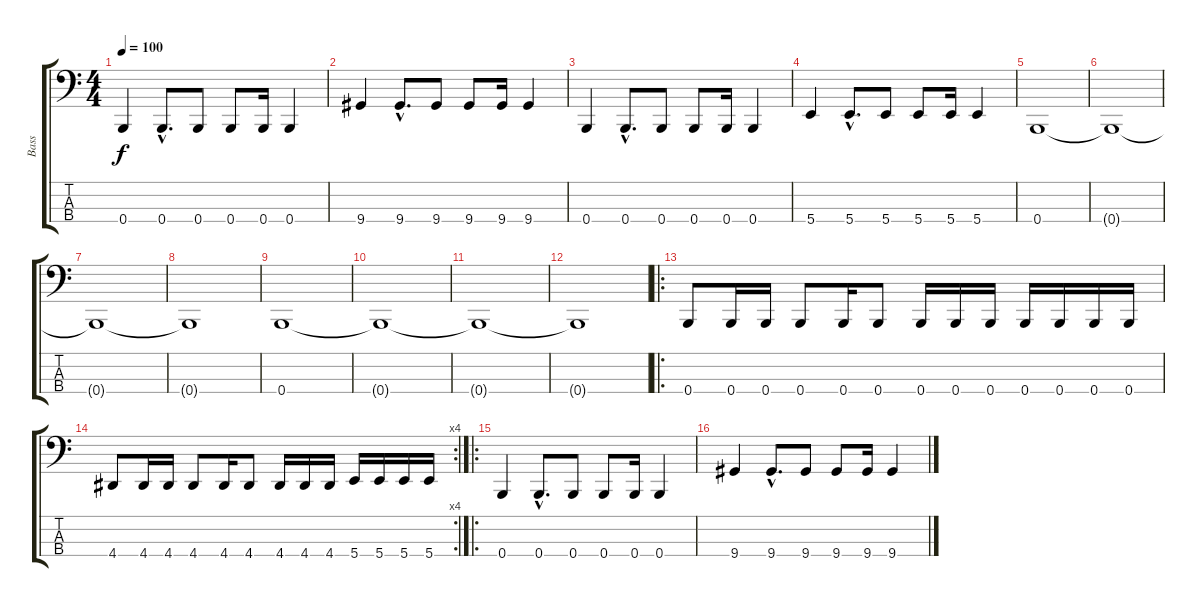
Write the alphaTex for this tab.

\track ("Bass" "Bass") {instrument electricbassfinger}
\staff {score tabs}
\tuning (E2 B1 Gb1 B0) {hide}
\ts (4 4)
\tempo 100
\clef f4
\ks c
0.4.4{dy f instrument electricbassfinger} 0.4{hac}.8{d} 0.4.8 0.4.8 0.4.16 0.4.4 |
9.4.4 9.4{hac}.8{d} 9.4.8 9.4.8 9.4.16 9.4.4 |
0.4.4 0.4{hac}.8{d} 0.4.8 0.4.8 0.4.16 0.4.4 |
5.4.4 5.4{hac}.8{d} 5.4.8 5.4.8 5.4.16 5.4.4 |
0.4.1 |
0.4{t}.1 |
0.4{t}.1 |
0.4{t}.1 |
0.4.1 |
0.4{t}.1 |
0.4{t}.1 |
0.4{t}.1 |
\ro
0.4.8 0.4.16 0.4.16 0.4.8 0.4.16 0.4.8 0.4.16 0.4.16 0.4.16 0.4.16 0.4.16 0.4.16 0.4.16 |
\rc 4
4.4.8 4.4.16 4.4.16 4.4.8 4.4.16 4.4.8 4.4.16 4.4.16 4.4.16 5.4.16 5.4.16 5.4.16 5.4.16 |
\ro
0.4.4 0.4{hac}.8{d} 0.4.8 0.4.8 0.4.16 0.4.4 |
9.4.4 9.4{hac}.8{d} 9.4.8 9.4.8 9.4.16 9.4.4
